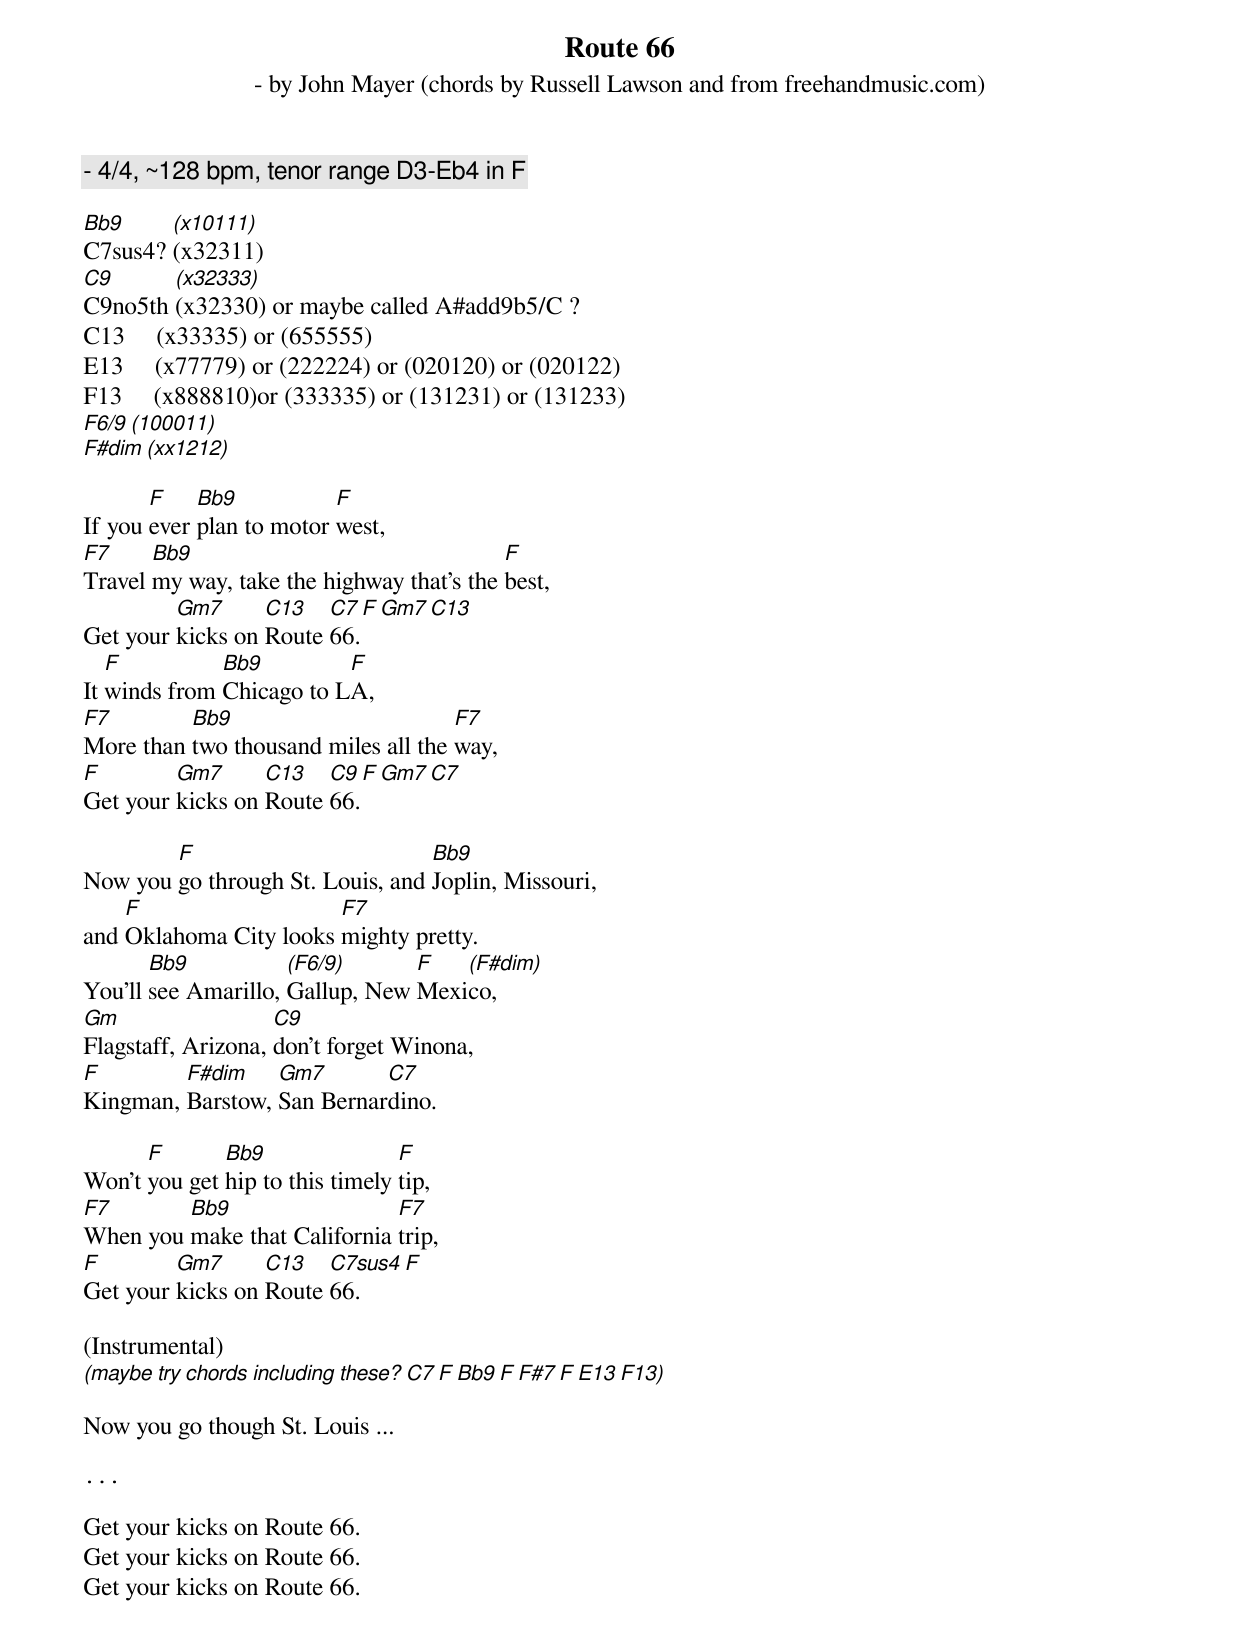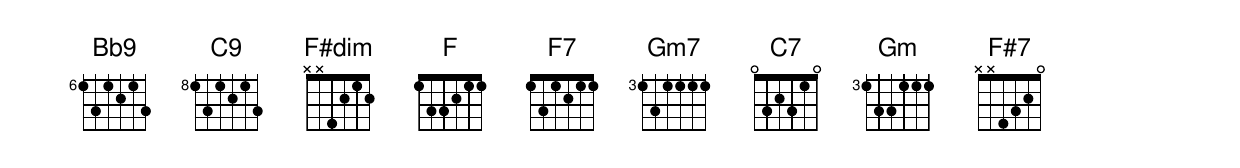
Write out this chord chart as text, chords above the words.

Route 66
 - by John Mayer (chords by Russell Lawson and from freehandmusic.com)
 - 4/4, ~128 bpm, tenor range D3-Eb4 in F

Bb9     (x10111)
C7sus4? (x32311)
C9      (x32333)
C9no5th (x32330) or maybe called A#add9b5/C ?
C13     (x33335) or (655555)
E13     (x77779) or (222224) or (020120) or (020122)
F13     (x888810)or (333335) or (131231) or (131233)
F6/9    (100011)
F#dim   (xx1212)

       F    Bb9           F
If you ever plan to motor west,
F7     Bb9                                 F
Travel my way, take the highway that's the best,
         Gm7      C13   C7  F  Gm7  C13
Get your kicks on Route 66.
   F          Bb9         F
It winds from Chicago to LA,
F7        Bb9                        F7
More than two thousand miles all the way,
F        Gm7      C13   C9  F  Gm7  C7
Get your kicks on Route 66.

        F                         Bb9
Now you go through St. Louis, and Joplin, Missouri,
    F                   F7
and Oklahoma City looks mighty pretty.
       Bb9           (F6/9)      F   (F#dim)
You'll see Amarillo, Gallup, New Mexico,
Gm                  C9
Flagstaff, Arizona, don't forget Winona,
F        F#dim    Gm7       C7
Kingman, Barstow, San Bernardino.

      F       Bb9                F
Won't you get hip to this timely tip,
F7       Bb9                  F7
When you make that California trip,
F        Gm7      C13   C7sus4  F
Get your kicks on Route 66.

(Instrumental)
(maybe try chords including these?  C7 F Bb9 F F#7 F E13 F13)

Now you go though St. Louis ...

...

Get your kicks on Route 66.
Get your kicks on Route 66.
Get your kicks on Route 66.
